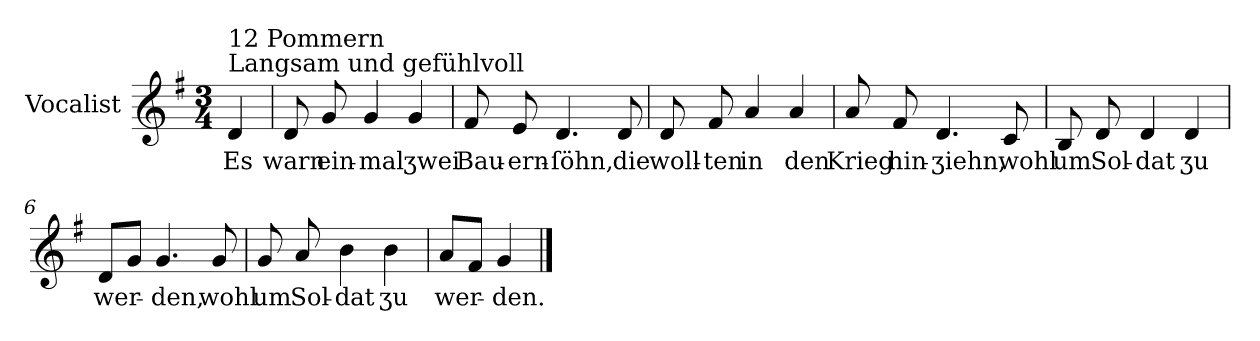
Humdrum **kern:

**kern	**text
*part1	*part1
*staff1	*staff1
*I"Vocalist	*
*k[f#]	*
*G:	*
*M3/4	*
=	=
!LO:TX:a:t=Langsam und gefühlvoll	!
!LO:TX:a:t=12 Pommern	!
4d	Es
=1	=1
8d	warn
8g	ein-
4g	-mal
4g	ʒwei
=2	=2
8f#	Bau-
8e	-ern-
4.d	-ſöhn,
8d	die
=3	=3
8d	woll-
8f#	-ten
4a	in
4a	den
=4	=4
8a	Krieg
8f#	hin-
4.d	-ʒiehn,
8c	wohl
=5	=5
8B	um
8d	Sol-
4d	-dat
4d	ʒu
=6	=6
8dL	wer-
8gJ	.
4.g	-den,
8g	wohl
=7	=7
8g	um
8a	Sol-
4b	-dat
4b	ʒu
=8	=8
8aL	wer-
8f#J	.
4g	-den.
==	==
*-	*-
